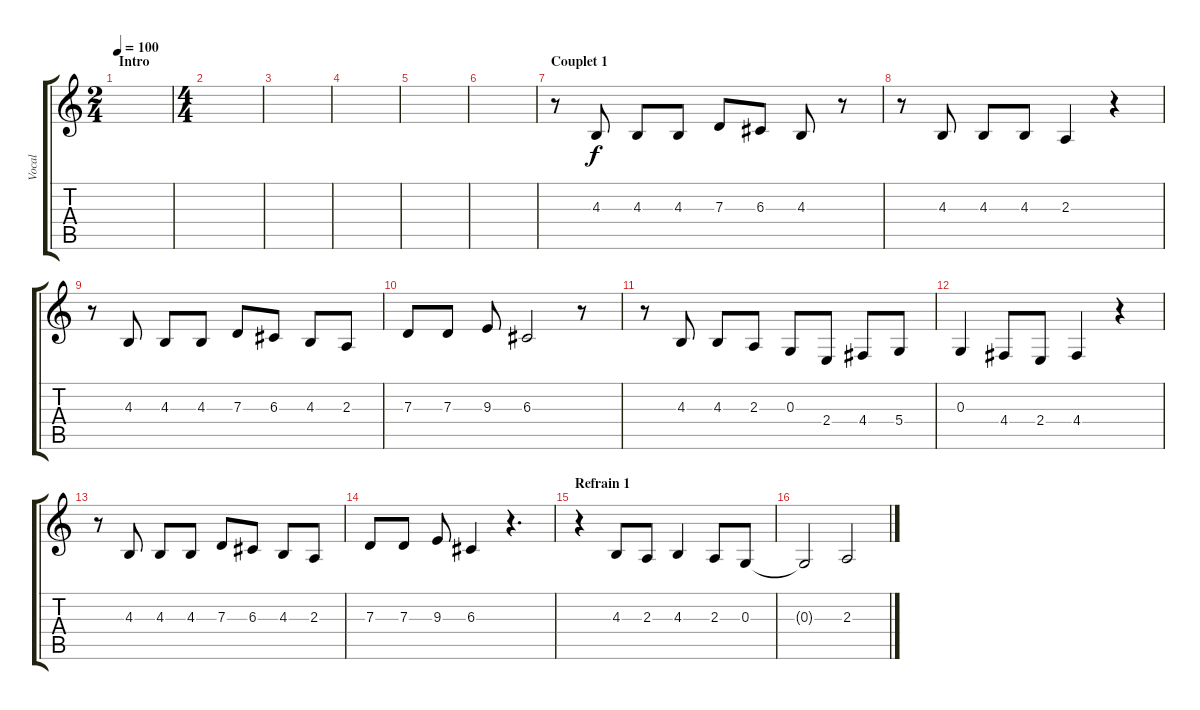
\track ("Vocal" "Vocal") {instrument altosax}
\staff {score tabs}
\tuning (E4 B3 G3 D3 A2 E2) {hide}
\ts (2 4)
\section ("" "Intro")
\tempo 100
\clef g2
\ks c
|
\ts (4 4)
|
|
|
|
|
\section ("" "Couplet 1")
r.8 4.3.8 4.3.8 4.3.8 7.3.8 6.3.8 4.3.8 r.8 |
r.8 4.3.8 4.3.8 4.3.8 2.3.4 r.4 |
r.8 4.3.8 4.3.8 4.3.8 7.3.8 6.3.8 4.3.8 2.3.8 |
7.3.8 7.3.8 9.3.8 6.3.2 r.8 |
r.8 4.3.8 4.3.8 2.3.8 0.3.8 2.4.8 4.4.8 5.4.8 |
0.3.4 4.4.8 2.4.8 4.4.4 r.4 |
r.8 4.3.8 4.3.8 4.3.8 7.3.8 6.3.8 4.3.8 2.3.8 |
7.3.8 7.3.8 9.3.8 6.3.4 r.4{d} |
\section ("" "Refrain 1")
r.4 4.3.8 2.3.8 4.3.4 2.3.8 0.3.8 |
0.3{t}.2 2.3.2
